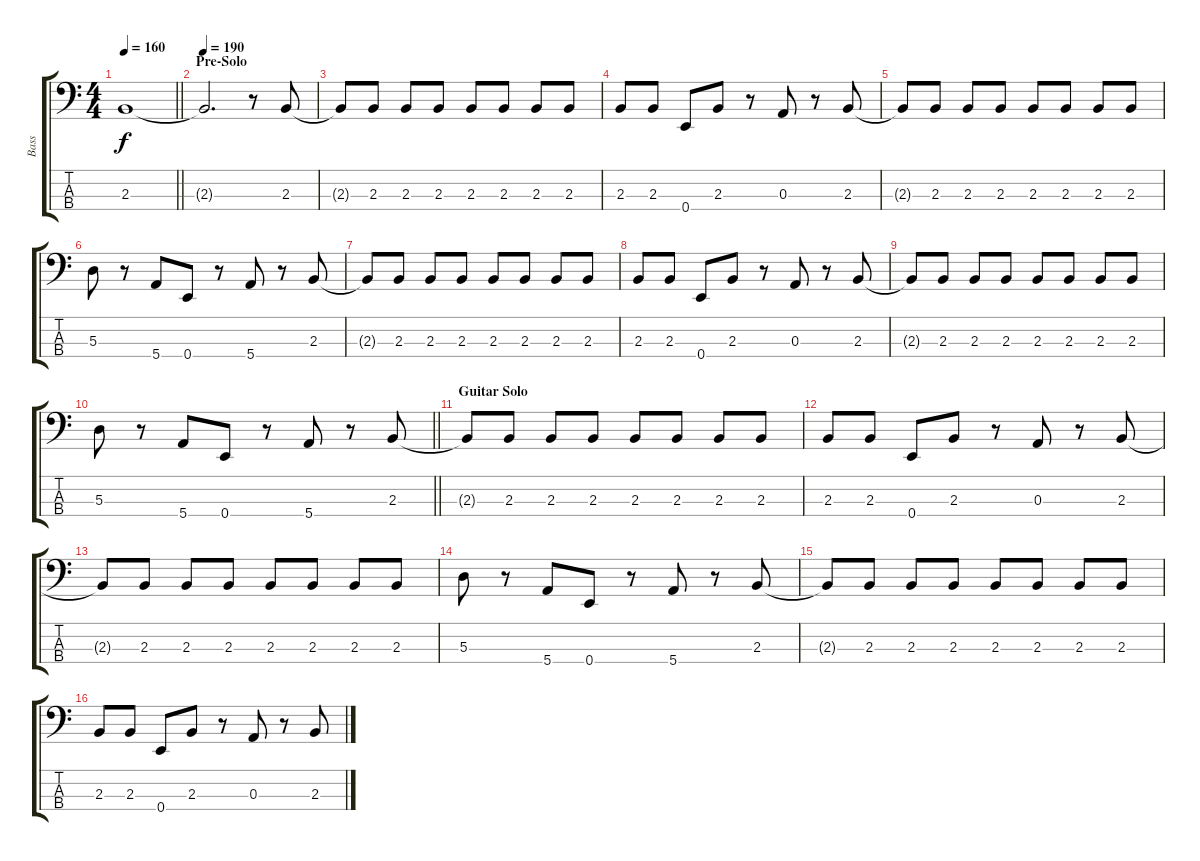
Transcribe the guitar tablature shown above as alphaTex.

\track ("Bass" "Bass") {instrument electricbasspick}
\staff {score tabs}
\tuning (G2 D2 A1 E1) {hide}
\ts (4 4)
\tempo 160
\clef f4
\barLineRight lightlight
\ks c
2.3.1{dy f} |
\section ("" "Pre-Solo")
\tempo 190
2.3{t}.2{d} r.8 2.3.8 |
2.3{t}.8 2.3.8 2.3.8 2.3.8 2.3.8 2.3.8 2.3.8 2.3.8 |
2.3.8 2.3.8 0.4.8 2.3.8 r.8 0.3.8 r.8 2.3.8 |
2.3{t}.8 2.3.8 2.3.8 2.3.8 2.3.8 2.3.8 2.3.8 2.3.8 |
5.3.8 r.8 5.4.8 0.4.8 r.8 5.4.8 r.8 2.3.8 |
2.3{t}.8 2.3.8 2.3.8 2.3.8 2.3.8 2.3.8 2.3.8 2.3.8 |
2.3.8 2.3.8 0.4.8 2.3.8 r.8 0.3.8 r.8 2.3.8 |
2.3{t}.8 2.3.8 2.3.8 2.3.8 2.3.8 2.3.8 2.3.8 2.3.8 |
\barLineRight lightlight
5.3.8 r.8 5.4.8 0.4.8 r.8 5.4.8 r.8 2.3.8 |
\section ("" "Guitar Solo")
2.3{t}.8 2.3.8 2.3.8 2.3.8 2.3.8 2.3.8 2.3.8 2.3.8 |
2.3.8 2.3.8 0.4.8 2.3.8 r.8 0.3.8 r.8 2.3.8 |
2.3{t}.8 2.3.8 2.3.8 2.3.8 2.3.8 2.3.8 2.3.8 2.3.8 |
5.3.8 r.8 5.4.8 0.4.8 r.8 5.4.8 r.8 2.3.8 |
2.3{t}.8 2.3.8 2.3.8 2.3.8 2.3.8 2.3.8 2.3.8 2.3.8 |
2.3.8 2.3.8 0.4.8 2.3.8 r.8 0.3.8 r.8 2.3.8
